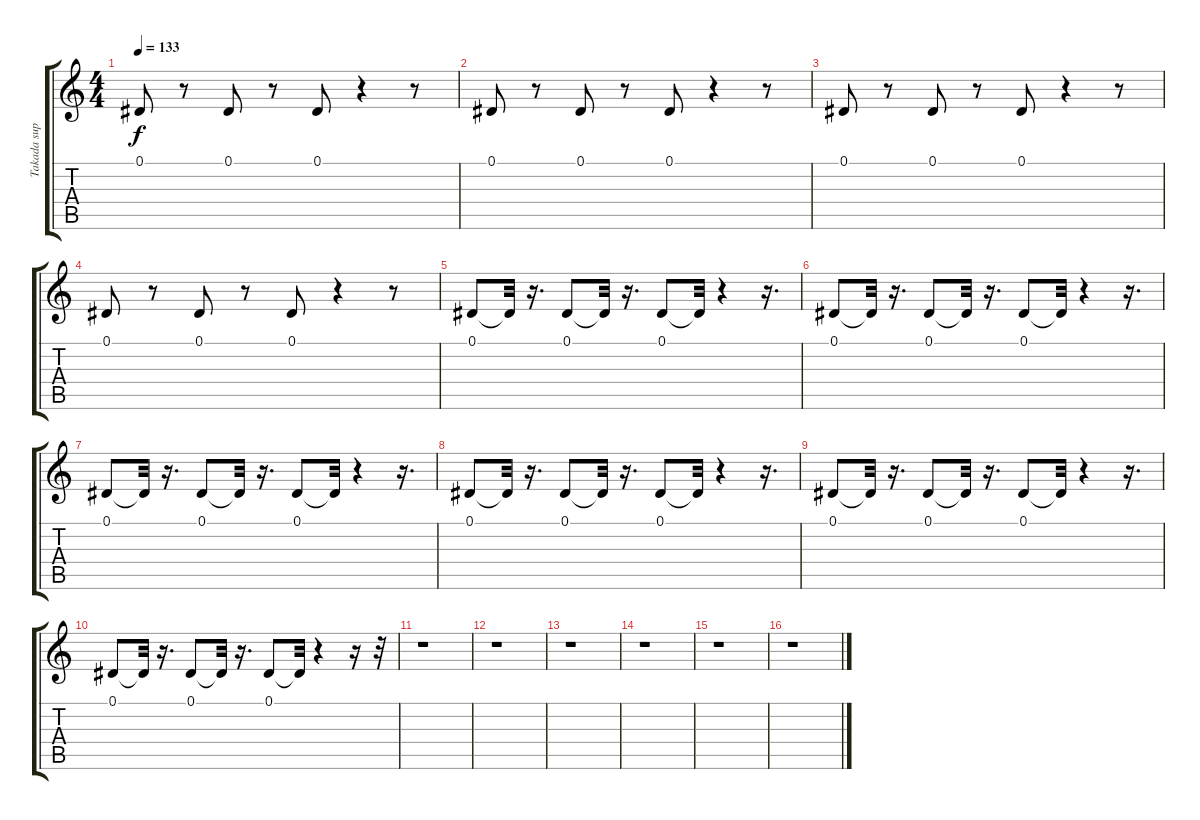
\track ("Takada supporters" "Takada sup") {instrument orchestrahit}
\staff {score tabs}
\tuning (Eb4 Bb3 Gb3 Db3 Ab2 Eb2) {hide}
\ts (4 4)
\tempo 133
\clef g2
\ks c
0.1.8{dy f} r.8 0.1.8 r.8 0.1.8 r.4 r.8 |
0.1.8 r.8 0.1.8 r.8 0.1.8 r.4 r.8 |
0.1.8 r.8 0.1.8 r.8 0.1.8 r.4 r.8 |
0.1.8 r.8 0.1.8 r.8 0.1.8 r.4 r.8 |
0.1.8 0.1{t}.32 r.16{d} 0.1.8 0.1{t}.32 r.16{d} 0.1.8 0.1{t}.32 r.4 r.16{d} |
0.1.8 0.1{t}.32 r.16{d} 0.1.8 0.1{t}.32 r.16{d} 0.1.8 0.1{t}.32 r.4 r.16{d} |
0.1.8 0.1{t}.32 r.16{d} 0.1.8 0.1{t}.32 r.16{d} 0.1.8 0.1{t}.32 r.4 r.16{d} |
0.1.8 0.1{t}.32 r.16{d} 0.1.8 0.1{t}.32 r.16{d} 0.1.8 0.1{t}.32 r.4 r.16{d} |
0.1.8 0.1{t}.32 r.16{d} 0.1.8 0.1{t}.32 r.16{d} 0.1.8 0.1{t}.32 r.4 r.16{d} |
0.1.8 0.1{t}.32 r.16{d} 0.1.8 0.1{t}.32 r.16{d} 0.1.8 0.1{t}.32 r.4 r.16 r.32 |
r.1 |
r.1 |
r.1 |
r.1 |
r.1 |
r.1
